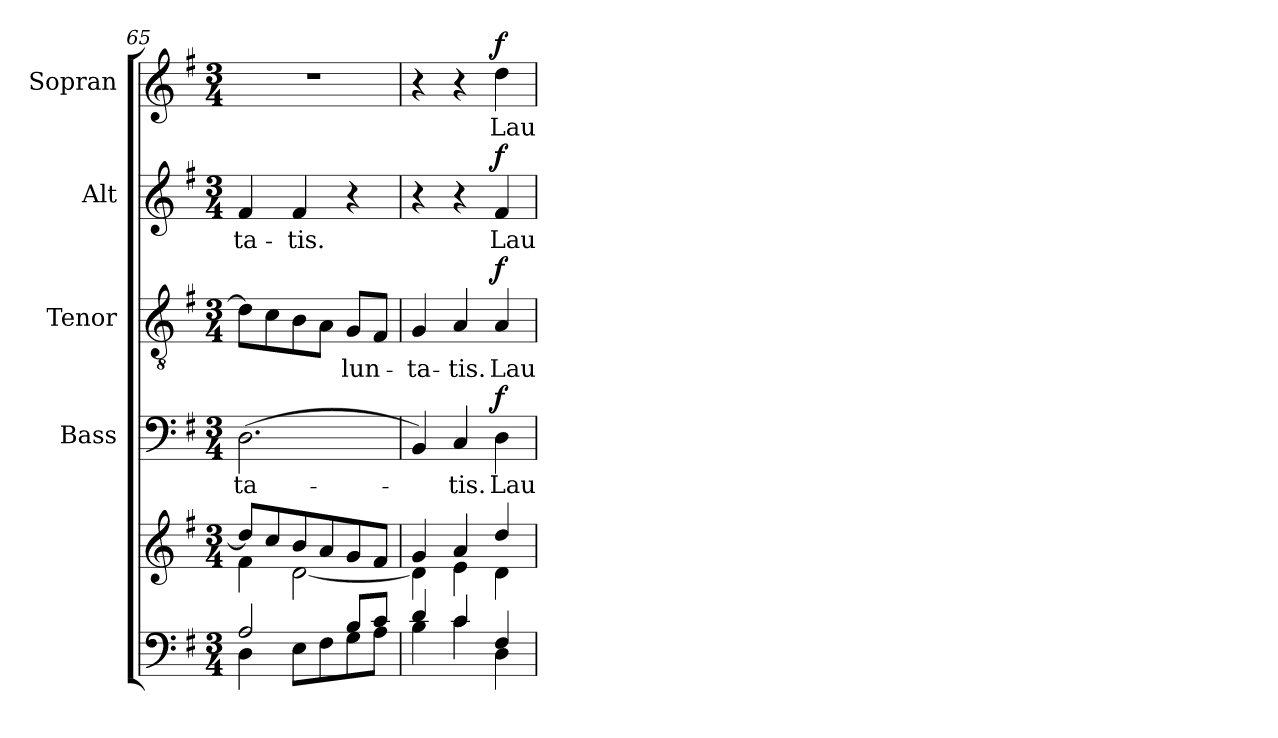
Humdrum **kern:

**kern	**kern	**kern	**text	**dynam	**kern	**text	**dynam	**kern	**text	**dynam	**kern	**text	**dynam
*part5	*part5	*part4	*part4	*part4	*part3	*part3	*part3	*part2	*part2	*part2	*part1	*part1	*part1
*staff6	*staff5	*staff4	*staff4	*staff4	*staff3	*staff3	*staff3	*staff2	*staff2	*staff2	*staff1	*staff1	*staff1
*	*	*I"Bass	*	*	*I"Tenor	*	*	*I"Alt	*	*	*I"Sopran	*	*
*	*	*I'B.	*	*	*I'T.	*	*	*I'A.	*	*	*I'S.	*	*
*clefF4	*clefG2	*clefF4	*	*	*clefGv2	*	*	*clefG2	*	*	*clefG2	*	*
*k[f#]	*k[f#]	*k[f#]	*	*	*k[f#]	*	*	*k[f#]	*	*	*k[f#]	*	*
*G:	*G:	*G:	*	*	*G:	*	*	*G:	*	*	*G:	*	*
*M3/4	*M3/4	*M3/4	*	*	*M3/4	*	*	*M3/4	*	*	*M3/4	*	*
=65	=65	=65	=65	=65	=65	=65	=65	=65	=65	=65	=65	=65	=65
*^	*^	*	*	*	*	*	*	*	*	*	*	*	*
!	!	!	!	!	!LO:LY:b	!	!	!	!	!	!LO:LY:b	!	!	!	!
2A/	4D\	8dd/L]	4f#\	(>2.D\	-ta-	.	8d\L]	.	.	4f#/	-ta-	.	2.r	.	.
.	.	8cc/	.	.	.	.	8c\	.	.	.	.	.	.	.	.
!	!	!	!	!	!	!	!	!	!	!	!LO:LY:b	!	!	!	!
.	8E\L	8b/	[<2d\	.	.	.	8B\	.	.	4f#/	-tis.	.	.	.	.
.	8F#\	8a/	.	.	.	.	8A\J	.	.	.	.	.	.	.	.
!	!	!	!	!	!	!	!	!LO:LY:b	!	!	!	!	!	!	!
8B/L	8G\	8g/	.	.	.	.	8G/L	-lun-	.	4r	.	.	.	.	.
8c/J	8A\J	8f#/J	.	.	.	.	8F#/J	.	.	.	.	.	.	.	.
=66	=66	=66	=66	=66	=66	=66	=66	=66	=66	=66	=66	=66	=66	=66	=66
!	!	!	!	!	!	!	!	!LO:LY:b	!	!	!	!	!	!	!
4d/	4B\	4g/	4d\]	4BB/)	.	.	4G/	-ta-	.	4r	.	.	4r	.	.
!	!	!	!	!	!LO:LY:b	!	!	!LO:LY:b	!	!	!	!	!	!	!
4c/	4c\	4a/	4e\	4C/	-tis.	.	4A/	-tis.	.	4r	.	.	4r	.	.
!	!	!	!	!	!LO:LY:b	!LO:DY:a	!	!LO:LY:b	!LO:DY:a	!	!LO:LY:b	!LO:DY:a	!	!LO:LY:b	!LO:DY:a
4F#/	4D\	4dd/	4d\	4D\	Lau-	f	4A/	Lau-	f	4f#/	Lau-	f	4dd\	Lau-	f
*v	*v	*	*	*	*	*	*	*	*	*	*	*	*	*	*
*	*v	*v	*	*	*	*	*	*	*	*	*	*	*	*
=	=	=	=	=	=	=	=	=	=	=	=	=	=
*-	*-	*-	*-	*-	*-	*-	*-	*-	*-	*-	*-	*-	*-
